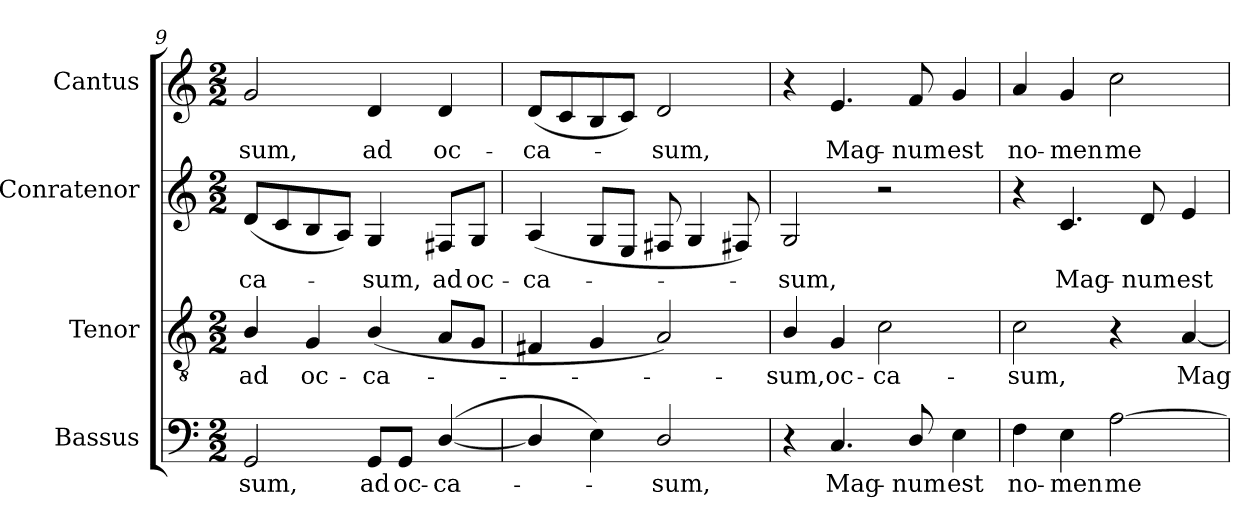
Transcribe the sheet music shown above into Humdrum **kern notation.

**kern	**text	**kern	**text	**kern	**text	**kern	**text
*part4	*part4	*part3	*part3	*part2	*part2	*part1	*part1
*staff4	*staff4	*staff3	*staff3	*staff2	*staff2	*staff1	*staff1
*I"Bassus	*	*I"Tenor	*	*I"Conratenor	*	*I"Cantus	*
*I'B.	*	*I'T.	*	*I'A.	*	*I'S.	*
*clefF4	*	*clefGv2	*	*clefG2	*	*clefG2	*
*	*	*ITrd7c12	*	*	*	*	*
*k[]	*	*k[]	*	*k[]	*	*k[]	*
*C:	*	*C:	*	*C:	*	*C:	*
*M2/2	*	*M2/2	*	*M2/2	*	*M2/2	*
=9	=9	=9	=9	=9	=9	=9	=9
!	!LO:LY:b:color=#000000	!	!	!	!	!	!
!	!	!	!LO:LY:b:color=#000000	!	!	!	!
!	!	!	!	!	!LO:LY:b:color=#000000	!	!
!	!	!	!	!	!	!	!LO:LY:b:color=#000000
2GGi/	-sum,	4BBi/	ad	(8di/L	-ca-	2gi/	-sum,
.	.	.	.	8ci/	.	.	.
!	!	!	!LO:LY:b:color=#000000	!	!	!	!
.	.	4GGi/	oc-	8Bi/	.	.	.
.	.	.	.	8Ai/J)	.	.	.
!	!LO:LY:b:color=#000000	!	!	!	!	!	!
!	!	!	!LO:LY:b:color=#000000	!	!	!	!
!	!	!	!	!	!LO:LY:b:color=#000000	!	!
!	!	!	!	!	!	!	!LO:LY:b:color=#000000
8GGi/L	ad	(4BBi/	-ca-	4Gi/	-sum,	4di/	ad
!	!LO:LY:b:color=#000000	!	!	!	!	!	!
8GGi/J	oc-	.	.	.	.	.	.
!	!LO:LY:b:color=#000000	!	!	!	!	!	!
!	!	!	!	!	!LO:LY:b:color=#000000	!	!
!	!	!	!	!	!	!	!LO:LY:b:color=#000000
([4Di/	-ca-	8AAi/L	.	8F#Xi/L	ad	4di/	oc-
!	!	!	!	!	!LO:LY:b:color=#000000	!	!
.	.	8GGi/J	.	8Gi/J	oc-	.	.
=10	=10	=10	=10	=10	=10	=10	=10
!	!	!	!	!	!LO:LY:b:color=#000000	!	!
!	!	!	!	!	!	!	!LO:LY:b:color=#000000
4Di/]	.	4FF#Xi/	.	(4Ai/	-ca-	(8di/L	-ca-
.	.	.	.	.	.	8ci/	.
4Ei\)	.	4GGi/	.	8Gi/L	.	8Bi/	.
.	.	.	.	8Ei/J	.	8ci/J)	.
!	!LO:LY:b:color=#000000	!	!	!	!	!	!
!	!	!	!	!	!	!	!LO:LY:b:color=#000000
2Di/	-sum,	2AAi/)	.	8F#Xi/	.	2di/	-sum,
.	.	.	.	4Gi/	.	.	.
.	.	.	.	8F#Xi/)	.	.	.
!!LO:LB:g=z
=11	=11	=11	=11	=11	=11	=11	=11
!	!	!	!LO:LY:b:color=#000000	!	!	!	!
!	!	!	!	!	!LO:LY:b:color=#000000	!	!
4r	.	4BBi/	-sum,	2Gi/	-sum,	4r	.
!	!LO:LY:b:color=#000000	!	!	!	!	!	!
!	!	!	!LO:LY:b:color=#000000	!	!	!	!
!	!	!	!	!	!	!	!LO:LY:b:color=#000000
4.Ci/	Mag-	4GGi/	oc-	.	.	4.ei/	Mag-
!	!	!	!LO:LY:b:color=#000000	!	!	!	!
.	.	2Ci\	-ca-	2r	.	.	.
!	!LO:LY:b:color=#000000	!	!	!	!	!	!
!	!	!	!	!	!	!	!LO:LY:b:color=#000000
8Di/	-num	.	.	.	.	8fi/	-num
!	!LO:LY:b:color=#000000	!	!	!	!	!	!
!	!	!	!	!	!	!	!LO:LY:b:color=#000000
4Ei\	est	.	.	.	.	4gi/	est
=12	=12	=12	=12	=12	=12	=12	=12
!	!LO:LY:b:color=#000000	!	!	!	!	!	!
!	!	!	!LO:LY:b:color=#000000	!	!	!	!
!	!	!	!	!	!	!	!LO:LY:b:color=#000000
4Fi\	no-	2Ci\	-sum,	4r	.	4ai/	no-
!	!LO:LY:b:color=#000000	!	!	!	!	!	!
!	!	!	!	!	!LO:LY:b:color=#000000	!	!
!	!	!	!	!	!	!	!LO:LY:b:color=#000000
4Ei\	-men	.	.	4.ci/	Mag-	4gi/	-men
!	!LO:LY:b:color=#000000	!	!	!	!	!	!
!	!	!	!	!	!	!	!LO:LY:b:color=#000000
[2Ai\	me-	4r	.	.	.	2cci\	me-
!	!	!	!	!	!LO:LY:b:color=#000000	!	!
.	.	.	.	8di/	-num	.	.
!	!	!	!LO:LY:b:color=#000000	!	!	!	!
!	!	!	!	!	!LO:LY:b:color=#000000	!	!
.	.	[4AAi/	Mag-	4ei/	est	.	.
=	=	=	=	=	=	=	=
*-	*-	*-	*-	*-	*-	*-	*-
